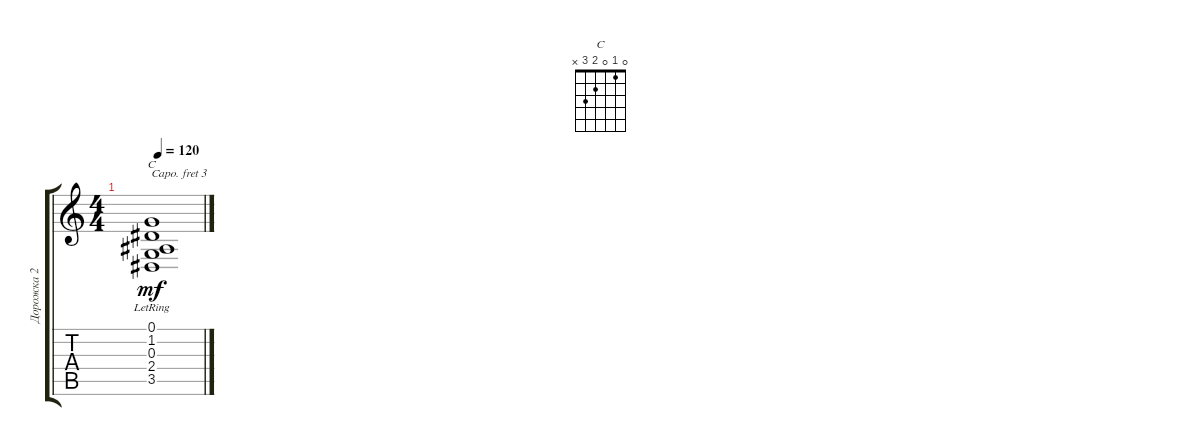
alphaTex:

\track ("Дорожка 2" "Дорожка 2") {instrument acousticgrandpiano}
\staff {score tabs}
\capo 3
\tuning (E4 B3 G3 D3 A2 E2) {hide}
\chord ("C" 0 1 0 2 3 x)
\ts (4 4)
\tempo 120
\clef g2
\ks c
(0.1{lr} 1.2{lr} 0.3{lr} 2.4{lr} 3.5{lr}).1{ch "C" dy mf}
